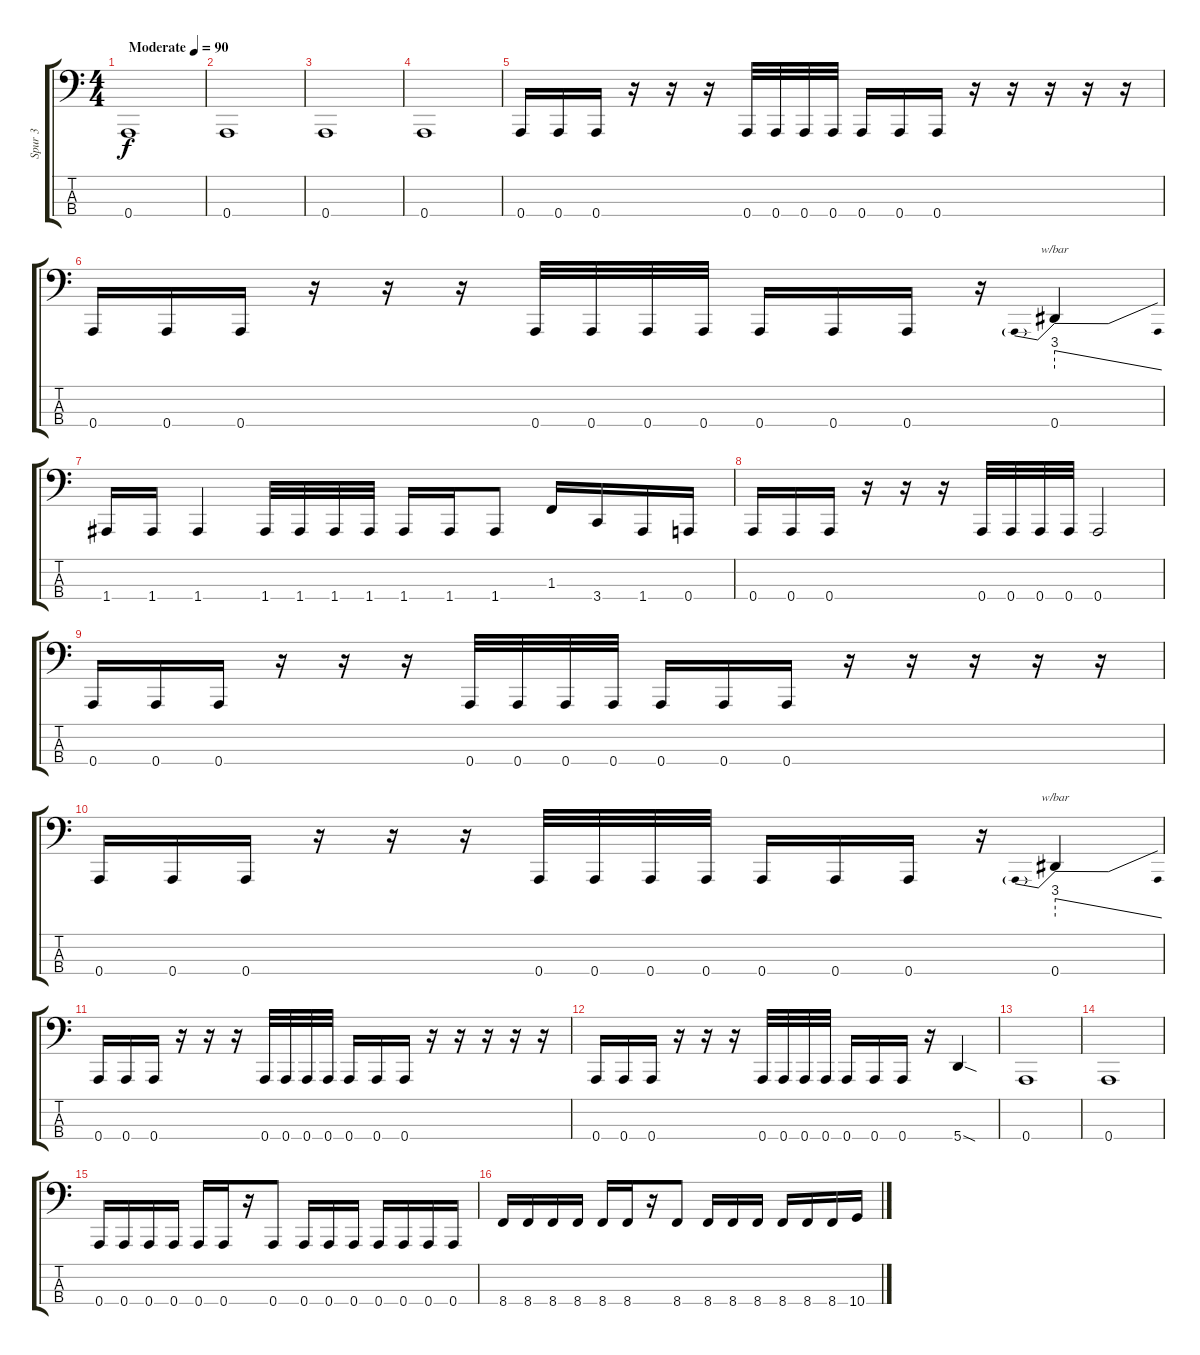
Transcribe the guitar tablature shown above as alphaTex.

\track ("Spur 3" "Spur 3") {instrument electricbassfinger}
\staff {score tabs}
\tuning (D2 A1 E1 A0) {hide}
\ts (4 4)
\tempo (90 "Moderate")
\clef f4
\ks c
0.4.1{dy f instrument electricbassfinger} |
0.4.1 |
0.4.1 |
0.4.1 |
0.4.16 0.4.16 0.4.16 r.16 r.16 r.16 0.4.32 0.4.32 0.4.32 0.4.32 0.4.16 0.4.16 0.4.16 r.16 r.16 r.16 r.16 r.16 |
0.4.16 0.4.16 0.4.16 r.16 r.16 r.16 0.4.32 0.4.32 0.4.32 0.4.32 0.4.16 0.4.16 0.4.16 r.16 0.4.4{tbe (predivedive default 0 12 60 0)} |
1.4.16 1.4.16 1.4.4 1.4.32 1.4.32 1.4.32 1.4.32 1.4.16 1.4.16 1.4.8 1.3.16 3.4.16 1.4.16 0.4.16 |
0.4.16 0.4.16 0.4.16 r.16 r.16 r.16 0.4.32 0.4.32 0.4.32 0.4.32 0.4.2 |
0.4.16 0.4.16 0.4.16 r.16 r.16 r.16 0.4.32 0.4.32 0.4.32 0.4.32 0.4.16 0.4.16 0.4.16 r.16 r.16 r.16 r.16 r.16 |
0.4.16 0.4.16 0.4.16 r.16 r.16 r.16 0.4.32 0.4.32 0.4.32 0.4.32 0.4.16 0.4.16 0.4.16 r.16 0.4.4{tbe (predivedive default 0 12 60 0)} |
0.4.16 0.4.16 0.4.16 r.16 r.16 r.16 0.4.32 0.4.32 0.4.32 0.4.32 0.4.16 0.4.16 0.4.16 r.16 r.16 r.16 r.16 r.16 |
0.4.16 0.4.16 0.4.16 r.16 r.16 r.16 0.4.32 0.4.32 0.4.32 0.4.32 0.4.16 0.4.16 0.4.16 r.16 5.4{sod}.4 |
0.4.1 |
0.4.1 |
0.4.16 0.4.16 0.4.16 0.4.16 0.4.16 0.4.16 r.16 0.4.8 0.4.16 0.4.16 0.4.16 0.4.16 0.4.16 0.4.16 0.4.16 |
8.4.16 8.4.16 8.4.16 8.4.16 8.4.16 8.4.16 r.16 8.4.8 8.4.16 8.4.16 8.4.16 8.4.16 8.4.16 8.4.16 10.4.16
